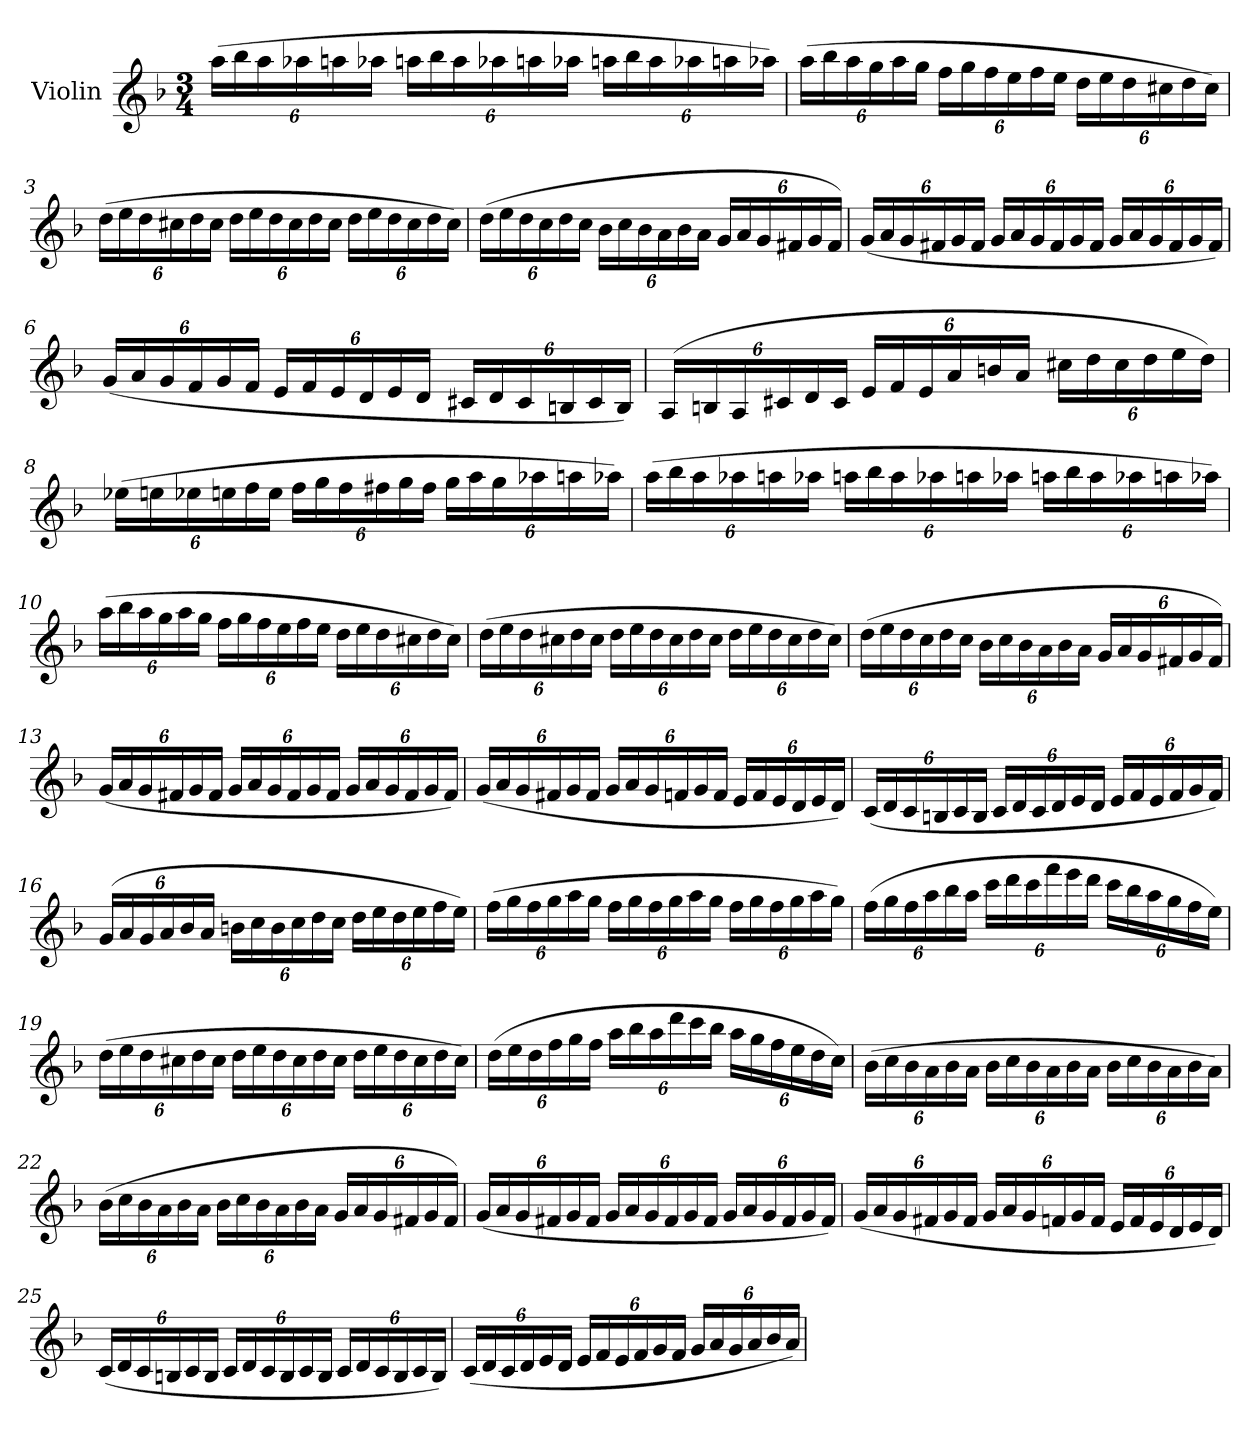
**kern
*part1
*staff1
*I"Violin
*I'Vln.
*clefG2
*k[b-]
*M3/4
*MM123
*Xbrackettup
=1
(>24aa\LL
24bb-\
24aa\
24aa-X\
24aan\
24aa-X\JJ
24aan\LL
24bb-\
24aa\
24aa-X\
24aan\
24aa-X\JJ
24aan\LL
24bb-\
24aa\
24aa-X\
24aan\
24aa-X\JJ)
!!LO:LB:g=z
=2
(>24aa\LL
24bb-\
24aa\
24gg\
24aa\
24gg\JJ
24ff\LL
24gg\
24ff\
24ee\
24ff\
24ee\JJ
24dd\LL
24ee\
24dd\
24cc#X\
24dd\
24cc#\JJ)
=3
(>24dd\LL
24ee\
24dd\
24cc#X\
24dd\
24cc#\JJ
24dd\LL
24ee\
24dd\
24cc#\
24dd\
24cc#\JJ
24dd\LL
24ee\
24dd\
24cc#\
24dd\
24cc#\JJ)
!!LO:LB:g=z
=4
(>24dd\LL
24ee\
24dd\
24cc\
24dd\
24cc\JJ
24b-\LL
24cc\
24b-\
24a\
24b-\
24a\JJ
24g/LL
24a/
24g/
24f#X/
24g/
24f#/JJ)
=5
(<24g/LL
24a/
24g/
24f#X/
24g/
24f#/JJ
24g/LL
24a/
24g/
24f#/
24g/
24f#/JJ
24g/LL
24a/
24g/
24f#/
24g/
24f#/JJ)
!!LO:LB:g=z
=6
(<24g/LL
24a/
24g/
24f/
24g/
24f/JJ
24e/LL
24f/
24e/
24d/
24e/
24d/JJ
24c#X/LL
24d/
24c#/
24Bn/
24c#/
24B/JJ)
=7
(>24A/LL
24Bn/
24A/
24c#X/
24d/
24c#/JJ
24e/LL
24f/
24e/
24a/
24bn/
24a/JJ
24cc#X\LL
24dd\
24cc#\
24dd\
24ee\
24dd\JJ)
!!LO:LB:g=z
=8
(>24ee-X\LL
24een\
24ee-X\
24een\
24ff\
24ee\JJ
24ff\LL
24gg\
24ff\
24ff#X\
24gg\
24ff#\JJ
24gg\LL
24aa\
24gg\
24aa-X\
24aan\
24aa-X\JJ)
!!LO:LB:g=z
=9
(>24aa\LL
24bb-\
24aa\
24aa-X\
24aan\
24aa-X\JJ
24aan\LL
24bb-\
24aa\
24aa-X\
24aan\
24aa-X\JJ
24aan\LL
24bb-\
24aa\
24aa-X\
24aan\
24aa-X\JJ)
=10
(>24aa\LL
24bb-\
24aa\
24gg\
24aa\
24gg\JJ
24ff\LL
24gg\
24ff\
24ee\
24ff\
24ee\JJ
24dd\LL
24ee\
24dd\
24cc#X\
24dd\
24cc#\JJ)
!!LO:LB:g=z
=11
(>24dd\LL
24ee\
24dd\
24cc#X\
24dd\
24cc#\JJ
24dd\LL
24ee\
24dd\
24cc#\
24dd\
24cc#\JJ
24dd\LL
24ee\
24dd\
24cc#\
24dd\
24cc#\JJ)
=12
(>24dd\LL
24ee\
24dd\
24cc\
24dd\
24cc\JJ
24b-\LL
24cc\
24b-\
24a\
24b-\
24a\JJ
24g/LL
24a/
24g/
24f#X/
24g/
24f#/JJ)
!!LO:LB:g=z
=13
(<24g/LL
24a/
24g/
24f#X/
24g/
24f#/JJ
24g/LL
24a/
24g/
24f#/
24g/
24f#/JJ
24g/LL
24a/
24g/
24f#/
24g/
24f#/JJ)
=14
(<24g/LL
24a/
24g/
24f#X/
24g/
24f#/JJ
24g/LL
24a/
24g/
24fn/
24g/
24f/JJ
24e/LL
24f/
24e/
24d/
24e/
24d/JJ)
!!LO:LB:g=z
=15
(<24c/LL
24d/
24c/
24Bn/
24c/
24B/JJ
24c/LL
24d/
24c/
24d/
24e/
24d/JJ
24e/LL
24f/
24e/
24f/
24g/
24f/JJ)
=16
(>24g/LL
24a/
24g/
24a/
24b-/
24a/JJ
24bn\LL
24cc\
24b\
24cc\
24dd\
24cc\JJ
24dd\LL
24ee\
24dd\
24ee\
24ff\
24ee\JJ)
!!LO:LB:g=z
=17
(>24ff\LL
24gg\
24ff\
24gg\
24aa\
24gg\JJ
24ff\LL
24gg\
24ff\
24gg\
24aa\
24gg\JJ
24ff\LL
24gg\
24ff\
24gg\
24aa\
24gg\JJ)
=18
(>24ff\LL
24gg\
24ff\
24aa\
24bb-\
24aa\JJ
24ccc\LL
24ddd\
24ccc\
24fff\
24eee\
24ddd\JJ
24ccc\LL
24bb-\
24aa\
24gg\
24ff\
24ee\JJ)
!!LO:PB:g=z
=19
(>24dd\LL
24ee\
24dd\
24cc#X\
24dd\
24cc#\JJ
24dd\LL
24ee\
24dd\
24cc#\
24dd\
24cc#\JJ
24dd\LL
24ee\
24dd\
24cc#\
24dd\
24cc#\JJ)
=20
(>24dd\LL
24ee\
24dd\
24ff\
24gg\
24ff\JJ
24aa\LL
24bb-\
24aa\
24ddd\
24ccc\
24bb-\JJ
24aa\LL
24gg\
24ff\
24ee\
24dd\
24cc\JJ)
!!LO:LB:g=z
=21
(>24b-\LL
24cc\
24b-\
24a\
24b-\
24a\JJ
24b-\LL
24cc\
24b-\
24a\
24b-\
24a\JJ
24b-\LL
24cc\
24b-\
24a\
24b-\
24a\JJ)
=22
(>24b-\LL
24cc\
24b-\
24a\
24b-\
24a\JJ
24b-\LL
24cc\
24b-\
24a\
24b-\
24a\JJ
24g/LL
24a/
24g/
24f#X/
24g/
24f#/JJ)
!!LO:LB:g=z
=23
(<24g/LL
24a/
24g/
24f#X/
24g/
24f#/JJ
24g/LL
24a/
24g/
24f#/
24g/
24f#/JJ
24g/LL
24a/
24g/
24f#/
24g/
24f#/JJ)
=24
(<24g/LL
24a/
24g/
24f#X/
24g/
24f#/JJ
24g/LL
24a/
24g/
24fn/
24g/
24f/JJ
24e/LL
24f/
24e/
24d/
24e/
24d/JJ)
!!LO:LB:g=z
=25
(<24c/LL
24d/
24c/
24Bn/
24c/
24B/JJ
24c/LL
24d/
24c/
24B/
24c/
24B/JJ
24c/LL
24d/
24c/
24B/
24c/
24B/JJ)
=26
(<24c/LL
24d/
24c/
24d/
24e/
24d/JJ
24e/LL
24f/
24e/
24f/
24g/
24f/JJ
24g/LL
24a/
24g/
24a/
24b-/
24a/JJ)
=
*-
